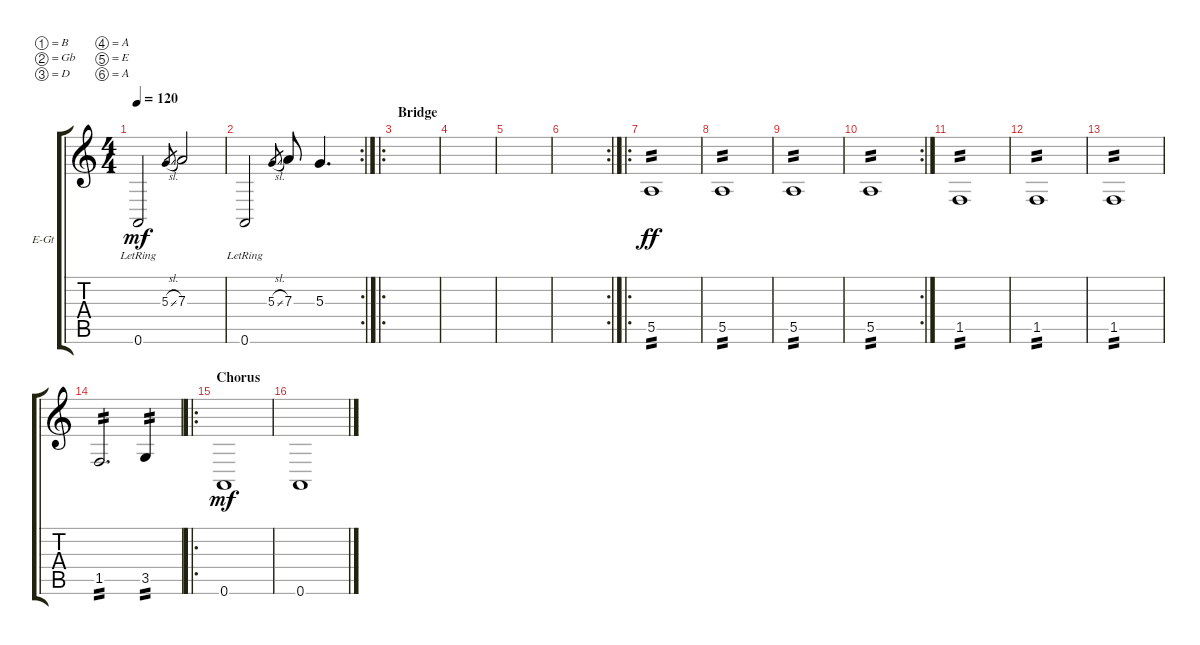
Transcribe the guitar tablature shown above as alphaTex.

\bracketExtendMode groupsimilarinstruments
\firstSystemTrackNameOrientation horizontal
\otherSystemsTrackNameOrientation horizontal
\track ("Rhythm Guitar" "E-Gt") {instrument distortionguitar}
\staff {score tabs}
\tuning (B3 Gb3 D3 A2 E2 A1)
\ts (4 4)
\tempo 120
\clef g2
\ks c
0.6{lr}.2{dy mf} 5.3{sl}.8{gr} 7.3.2 |
\rc 2
0.6{lr}.2 5.3{sl}.8{gr} 7.3.8 5.3.4{d} |
\ro
\section ("" "Bridge")
|
|
|
\rc 2
|
\ro
5.5.1{tp 2 dy ff} |
5.5.1{tp 2} |
5.5.1{tp 2} |
\rc 2
5.5.1{tp 2} |
1.5.1{tp 2} |
1.5.1{tp 2} |
1.5.1{tp 2} |
1.5.2{d tp 2} 3.5.4{tp 2} |
\ro
\section ("" "Chorus")
0.6.1{dy mf} |
0.6.1
